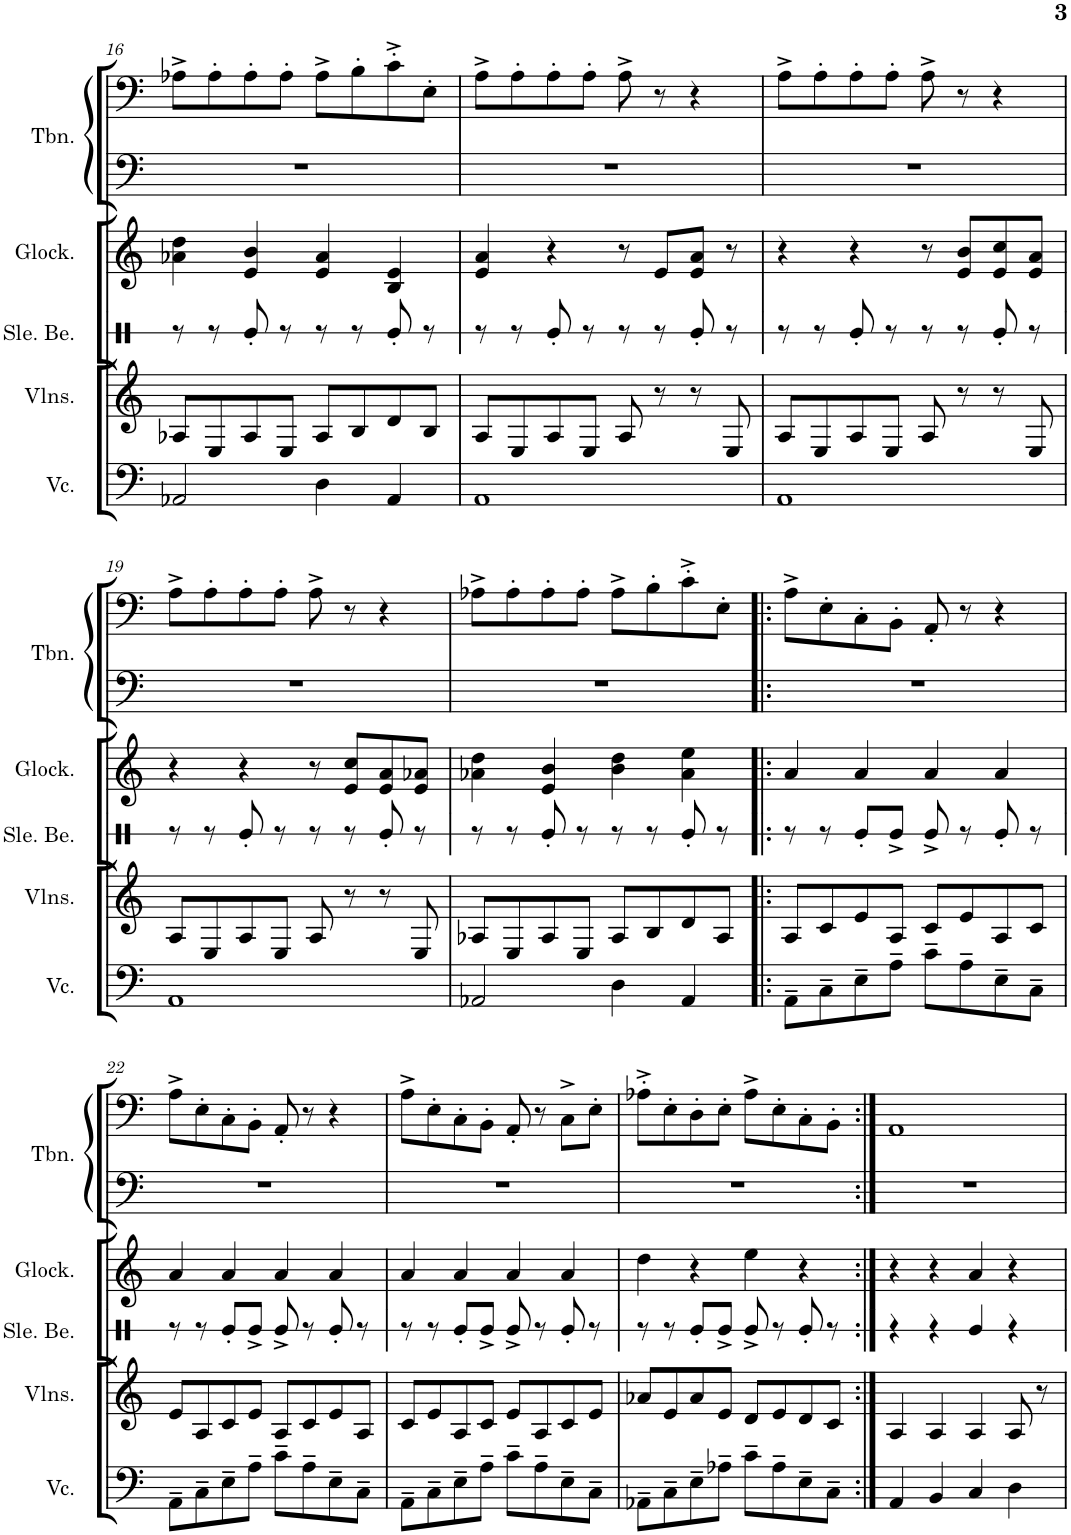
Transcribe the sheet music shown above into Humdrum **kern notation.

**kern	**kern	**kern	**kern	**kern	**kern
*part5	*part4	*part3	*part2	*part1	*part1
*staff6	*staff5	*staff4	*staff3	*staff2	*staff1
*I"Violoncello	*I"Violins	*I"Sleigh Bells	*I"Glockenspiel	*I"Trombone	*
*I'Vc.	*I'Vlns.	*I'Sle. Be.	*I'Glock.	*I'Tbn.	*
!!LO:PB:g=z
*clefF4	*clefG2	*clefX	*clefG2	*clefF4	*clefF4
*	*	*	*Trd-14c-24	*	*
*k[]	*k[]	*k[]	*k[]	*k[]	*k[]
*M4/4	*M4/4	*M4/4	*M4/4	*M4/4	*M4/4
=16	=16	=16	=16	=16	=16
2AA-X/	8A-X/L	8r	4a-X\ 4dd\	1r	8A-X^\L
.	8E/	8r	.	.	8A-'\
.	8A-/	8Re'/	4e/ 4b/	.	8A-'\
.	8E/J	8r	.	.	8A-'\J
4D\	8A-/L	8r	4e/ 4a-/	.	8A-^\L
.	8B/	8r	.	.	8B'\
4AA-/	8d/	8Re'/	4B/ 4e/	.	8c'^\
.	8B/J	8r	.	.	8E'\J
=17	=17	=17	=17	=17	=17
1AA	8A/L	8r	4e/ 4a/	1r	8A^\L
.	8E/	8r	.	.	8A'\
.	8A/	8Re'/	4r	.	8A'\
.	8E/J	8r	.	.	8A'\J
.	8A/	8r	8r	.	8A^\
.	8r	8r	8e/L	.	8r
.	8r	8Re'/	8e/ 8a/J	.	4r
.	8E/	8r	8r	.	.
=18	=18	=18	=18	=18	=18
1AA	8A/L	8r	4r	1r	8A^\L
.	8E/	8r	.	.	8A'\
.	8A/	8Re'/	4r	.	8A'\
.	8E/J	8r	.	.	8A'\J
.	8A/	8r	8r	.	8A^\
.	8r	8r	8e/ 8b/L	.	8r
.	8r	8Re'/	8e/ 8cc/	.	4r
.	8E/	8r	8e/ 8a/J	.	.
!!LO:LB:g=z
=19	=19	=19	=19	=19	=19
1AA	8A/L	8r	4r	1r	8A^\L
.	8E/	8r	.	.	8A'\
.	8A/	8Re'/	4r	.	8A'\
.	8E/J	8r	.	.	8A'\J
.	8A/	8r	8r	.	8A^\
.	8r	8r	8e/ 8cc/L	.	8r
.	8r	8Re'/	8e/ 8a/	.	4r
.	8E/	8r	8e/ 8a-X/J	.	.
=20	=20	=20	=20	=20	=20
2AA-X/	8A-X/L	8r	4a-X\ 4dd\	1r	8A-X^\L
.	8E/	8r	.	.	8A-'\
.	8A-/	8Re'/	4e/ 4b/	.	8A-'\
.	8E/J	8r	.	.	8A-'\J
4D\	8A-/L	8r	4b\ 4dd\	.	8A-^\L
.	8B/	8r	.	.	8B'\
4AA-/	8d/	8Re'/	4a-\ 4ee\	.	8c'^\
.	8A-/J	8r	.	.	8E'\J
=21!|:	=21!|:	=21!|:	=21!|:	=21!|:	=21!|:
8AA~\L	8A/L	8r	4a/	1r	8A^\L
8C~\	8c/	8r	.	.	8E'\
8E~\	8e/	8Re'/L	4a/	.	8C'\
8A~\J	8A/J	8Re^/J	.	.	8BB'\J
8c~\L	8c/L	8Re^/	4a/	.	8AA'/
8A~\	8e/	8r	.	.	8r
8E~\	8A/	8Re'/	4a/	.	4r
8C~\J	8c/J	8r	.	.	.
!!LO:LB:g=z
=22	=22	=22	=22	=22	=22
8AA~\L	8e/L	8r	4a/	1r	8A^\L
8C~\	8A/	8r	.	.	8E'\
8E~\	8c/	8Re'/L	4a/	.	8C'\
8A~\J	8e/J	8Re^/J	.	.	8BB'\J
8c~\L	8A/L	8Re^/	4a/	.	8AA'/
8A~\	8c/	8r	.	.	8r
8E~\	8e/	8Re'/	4a/	.	4r
8C~\J	8A/J	8r	.	.	.
=23	=23	=23	=23	=23	=23
8AA~\L	8c/L	8r	4a/	1r	8A^\L
8C~\	8e/	8r	.	.	8E'\
8E~\	8A/	8Re'/L	4a/	.	8C'\
8A~\J	8c/J	8Re^/J	.	.	8BB'\J
8c~\L	8e/L	8Re^/	4a/	.	8AA'/
8A~\	8A/	8r	.	.	8r
8E~\	8c/	8Re'/	4a/	.	8C^\L
8C~\J	8e/J	8r	.	.	8E'\J
=24	=24	=24	=24	=24	=24
8AA-X~\L	8a-X/L	8r	4dd\	1r	8A-X'^\L
8C~\	8e/	8r	.	.	8E'\
8E~\	8a-/	8Re'/L	4r	.	8D'\
8A-X~\J	8e/J	8Re^/J	.	.	8E'\J
8c~\L	8d/L	8Re^/	4ee\	.	8A-^\L
8A-~\	8e/	8r	.	.	8E'\
8E~\	8d/	8Re'/	4r	.	8C'\
8C~\J	8c/J	8r	.	.	8BB'\J
=25:|!	=25:|!	=25:|!	=25:|!	=25:|!	=25:|!
4AA/	4A/	4r	4r	1r	1AA
4BB/	4A/	4r	4r	.	.
4C/	4A/	4Re/	4a/	.	.
4D\	8A/	4r	4r	.	.
.	8r	.	.	.	.
=	=	=	=	=	=
*-	*-	*-	*-	*-	*-
